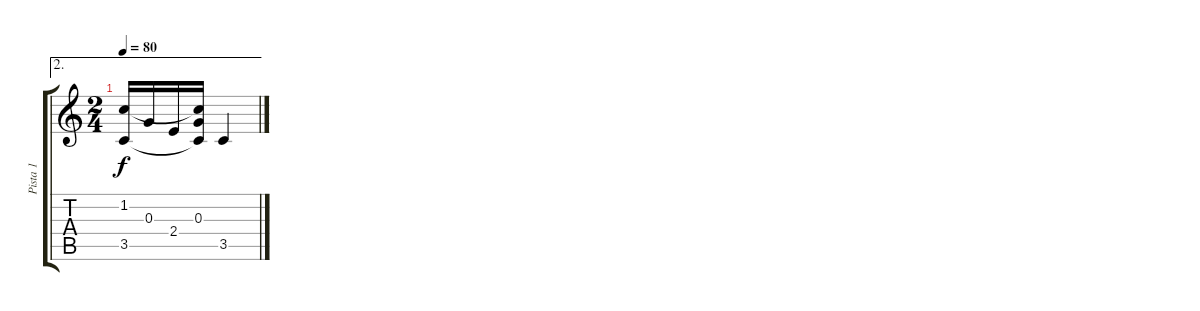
\track ("Pista 1" "Pista 1") {instrument acousticguitarsteel}
\staff {score tabs}
\tuning (E4 B3 G3 D3 A2 E2) {hide}
\ae 2
\ts (2 4)
\tempo 80
\clef g2
\ks c
(1.2 3.5).16{dy f} 0.3.16 2.4.16 (1.2{t} 0.3 3.5{t}).16 3.5.4
